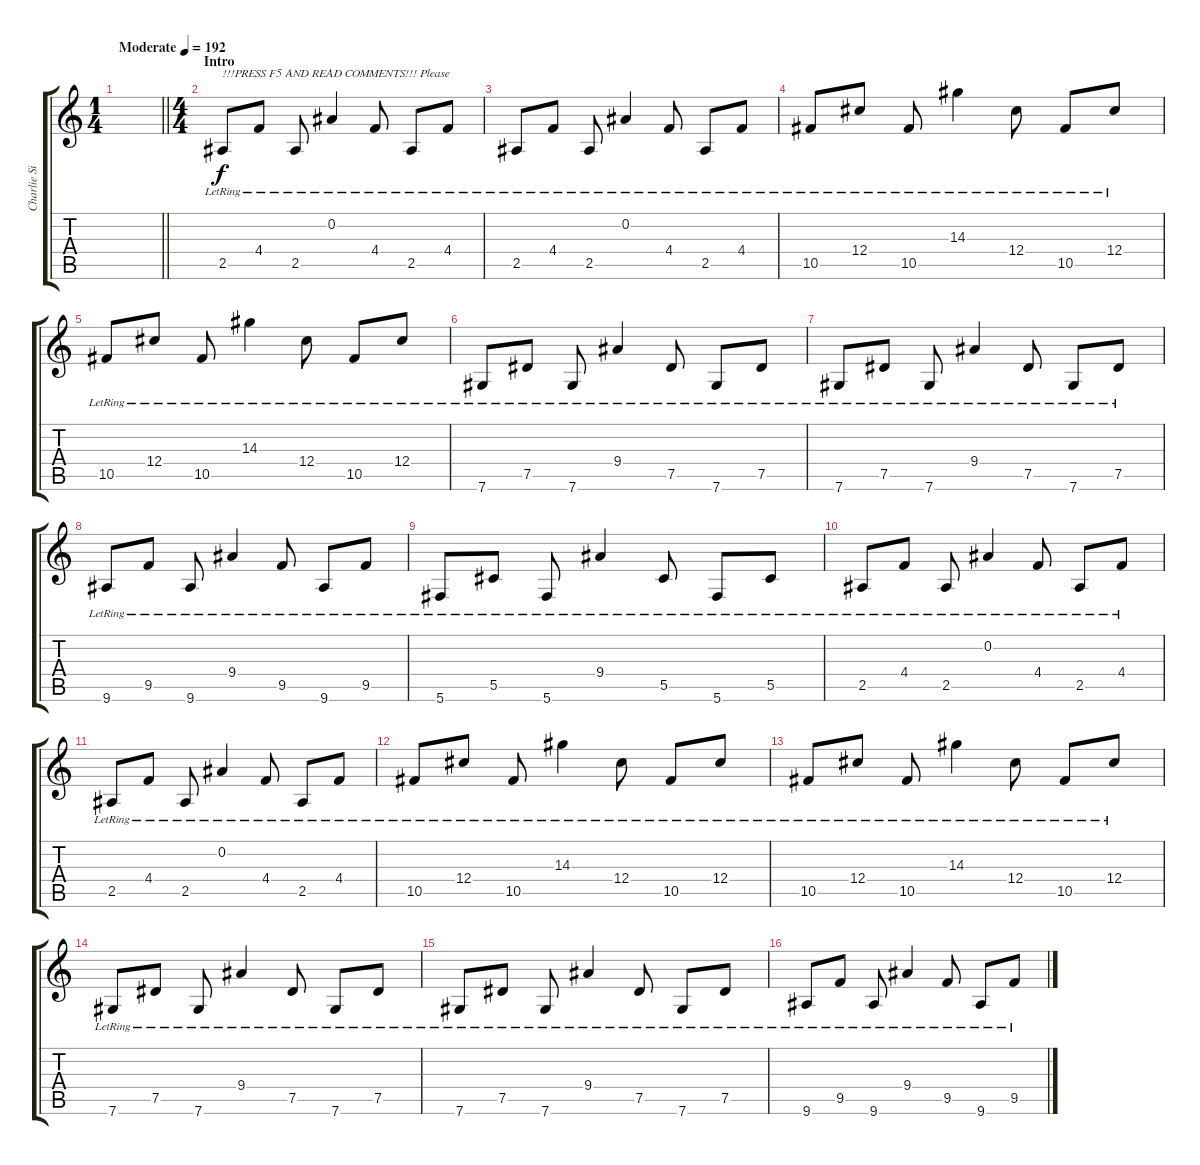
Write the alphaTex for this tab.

\track ("Charlie Simpson" "Charlie Si") {instrument overdrivenguitar}
\staff {score tabs}
\tuning (Eb4 Bb3 Gb3 Db3 Ab2 Db2) {hide}
\ts (1 4)
\tempo (192 "Moderate")
\clef g2
\barLineRight lightlight
\ks c
|
\ts (4 4)
\section ("" "Intro")
2.5{lr}.8{txt "!!!PRESS F5 AND READ COMMENTS!!! Please" instrument electricguitarclean} 4.4{lr}.8 2.5{lr}.8 0.2{lr}.4 4.4{lr}.8 2.5{lr}.8 4.4{lr}.8 |
2.5{lr}.8{instrument electricguitarclean} 4.4{lr}.8 2.5{lr}.8 0.2{lr}.4 4.4{lr}.8 2.5{lr}.8 4.4{lr}.8 |
10.5{lr}.8 12.4{lr}.8 10.5{lr}.8 14.3{lr}.4 12.4{lr}.8 10.5{lr}.8 12.4{lr}.8 |
10.5{lr}.8 12.4{lr}.8 10.5{lr}.8 14.3{lr}.4 12.4{lr}.8 10.5{lr}.8 12.4{lr}.8 |
7.6{lr}.8 7.5{lr}.8 7.6{lr}.8 9.4{lr}.4 7.5{lr}.8 7.6{lr}.8 7.5{lr}.8 |
7.6{lr}.8 7.5{lr}.8 7.6{lr}.8 9.4{lr}.4 7.5{lr}.8 7.6{lr}.8 7.5{lr}.8 |
9.6{lr}.8 9.5{lr}.8 9.6{lr}.8 9.4{lr}.4 9.5{lr}.8 9.6{lr}.8 9.5{lr}.8 |
5.6{lr}.8 5.5{lr}.8 5.6{lr}.8 9.4{lr}.4 5.5{lr}.8 5.6{lr}.8 5.5{lr}.8 |
2.5{lr}.8{instrument electricguitarclean} 4.4{lr}.8 2.5{lr}.8 0.2{lr}.4 4.4{lr}.8 2.5{lr}.8 4.4{lr}.8 |
2.5{lr}.8{instrument electricguitarclean} 4.4{lr}.8 2.5{lr}.8 0.2{lr}.4 4.4{lr}.8 2.5{lr}.8 4.4{lr}.8 |
10.5{lr}.8 12.4{lr}.8 10.5{lr}.8 14.3{lr}.4 12.4{lr}.8 10.5{lr}.8 12.4{lr}.8 |
10.5{lr}.8 12.4{lr}.8 10.5{lr}.8 14.3{lr}.4 12.4{lr}.8 10.5{lr}.8 12.4{lr}.8 |
7.6{lr}.8 7.5{lr}.8 7.6{lr}.8 9.4{lr}.4 7.5{lr}.8 7.6{lr}.8 7.5{lr}.8 |
7.6{lr}.8 7.5{lr}.8 7.6{lr}.8 9.4{lr}.4 7.5{lr}.8 7.6{lr}.8 7.5{lr}.8 |
9.6{lr}.8 9.5{lr}.8 9.6{lr}.8 9.4{lr}.4 9.5{lr}.8 9.6{lr}.8 9.5{lr}.8
